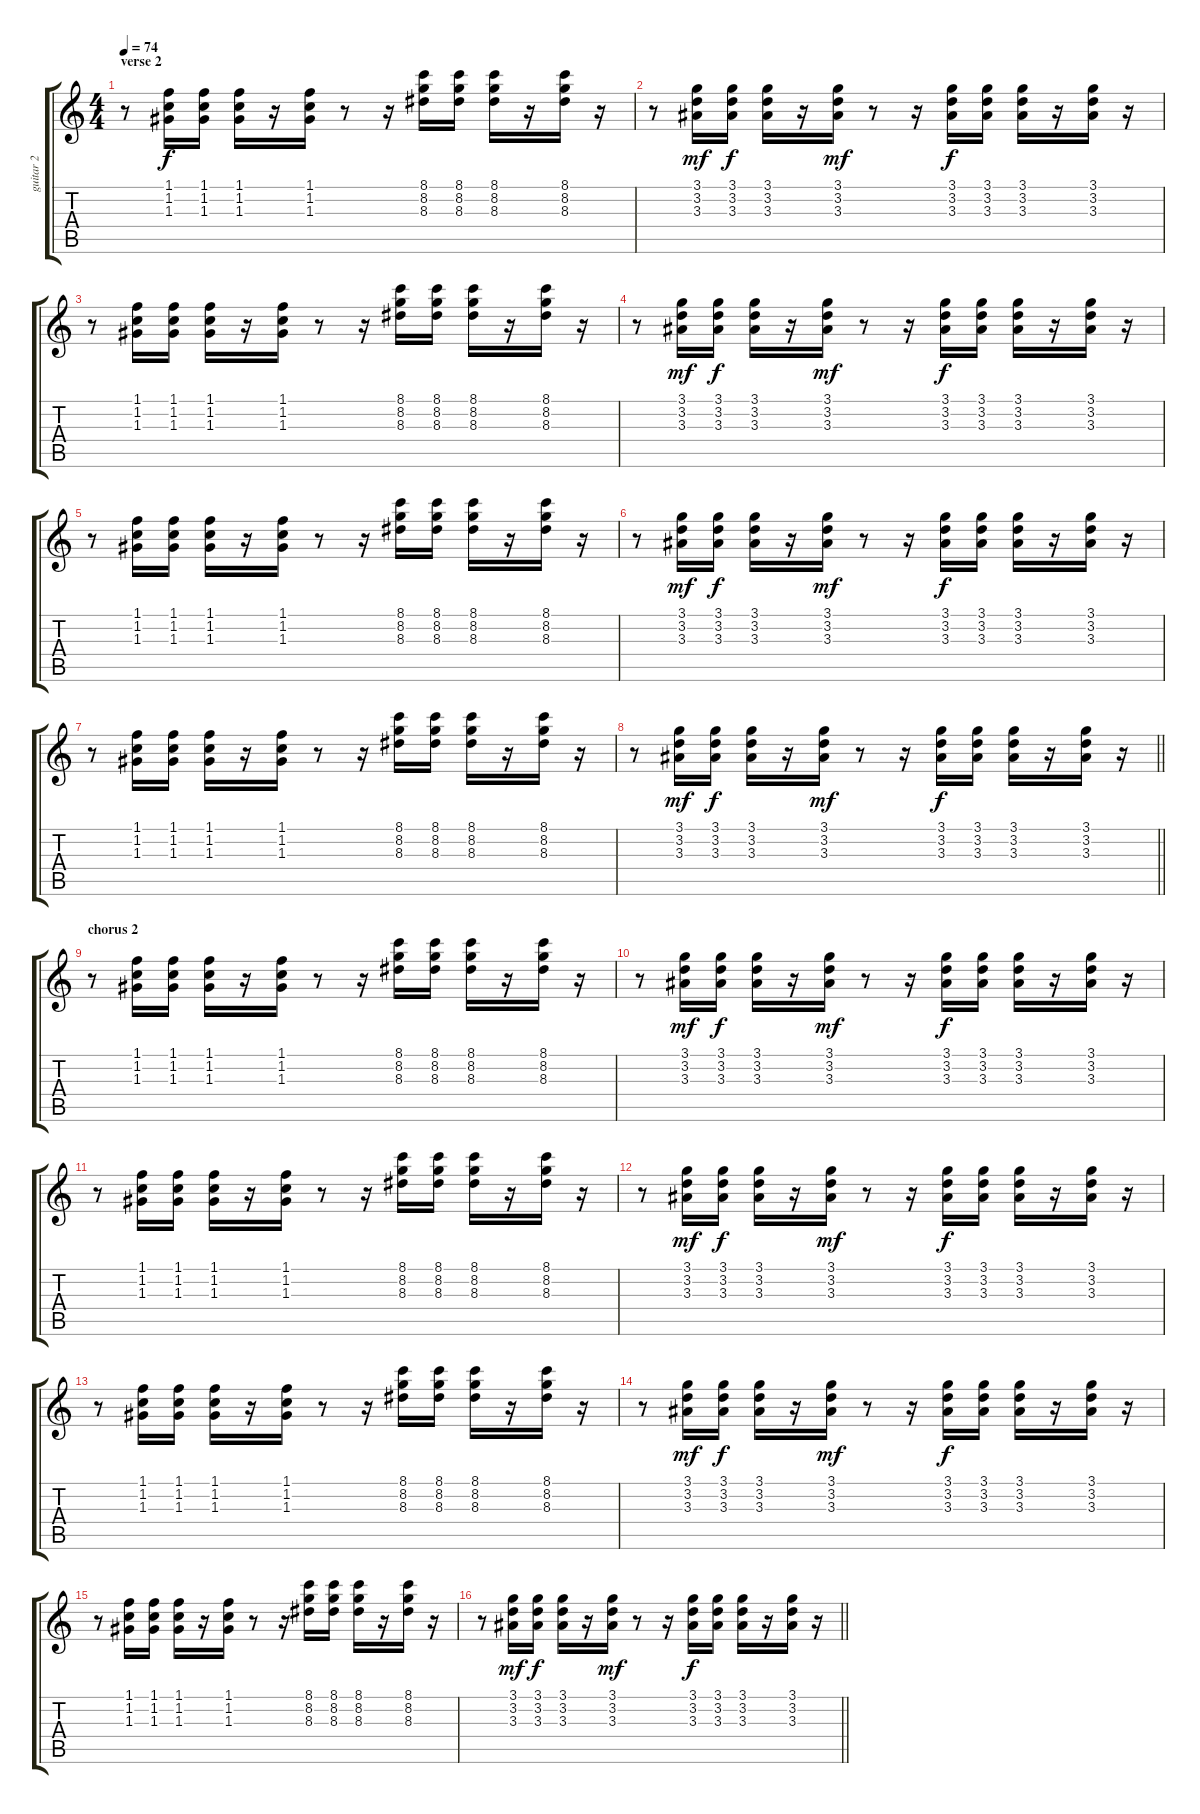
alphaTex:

\track ("guitar 2" "guitar 2") {instrument electricguitarmuted}
\staff {score tabs}
\tuning (E4 B3 G3 D3 A2 E2) {hide}
\ts (4 4)
\section ("" "verse 2")
\tempo 74
\clef g2
\ks c
r.8{dy f volume 13} (1.1 1.2 1.3).16 (1.1 1.2 1.3).16 (1.1 1.2 1.3).16 r.16 (1.1 1.2 1.3).16 r.8 r.16 (8.1 8.2 8.3).16 (8.1 8.2 8.3).16 (8.1 8.2 8.3).16 r.16 (8.1 8.2 8.3).16 r.16 |
r.8 (3.1 3.2 3.3).16{dy mf} (3.1 3.2 3.3).16{dy f} (3.1 3.2 3.3).16 r.16 (3.1 3.2 3.3).16{dy mf} r.8 r.16 (3.1 3.2 3.3).16{dy f} (3.1 3.2 3.3).16 (3.1 3.2 3.3).16 r.16 (3.1 3.2 3.3).16 r.16 |
r.8 (1.1 1.2 1.3).16 (1.1 1.2 1.3).16 (1.1 1.2 1.3).16 r.16 (1.1 1.2 1.3).16 r.8 r.16 (8.1 8.2 8.3).16 (8.1 8.2 8.3).16 (8.1 8.2 8.3).16 r.16 (8.1 8.2 8.3).16 r.16 |
r.8 (3.1 3.2 3.3).16{dy mf} (3.1 3.2 3.3).16{dy f} (3.1 3.2 3.3).16 r.16 (3.1 3.2 3.3).16{dy mf} r.8 r.16 (3.1 3.2 3.3).16{dy f} (3.1 3.2 3.3).16 (3.1 3.2 3.3).16 r.16 (3.1 3.2 3.3).16 r.16 |
r.8 (1.1 1.2 1.3).16 (1.1 1.2 1.3).16 (1.1 1.2 1.3).16 r.16 (1.1 1.2 1.3).16 r.8 r.16 (8.1 8.2 8.3).16 (8.1 8.2 8.3).16 (8.1 8.2 8.3).16 r.16 (8.1 8.2 8.3).16 r.16 |
r.8 (3.1 3.2 3.3).16{dy mf} (3.1 3.2 3.3).16{dy f} (3.1 3.2 3.3).16 r.16 (3.1 3.2 3.3).16{dy mf} r.8 r.16 (3.1 3.2 3.3).16{dy f} (3.1 3.2 3.3).16 (3.1 3.2 3.3).16 r.16 (3.1 3.2 3.3).16 r.16 |
r.8 (1.1 1.2 1.3).16 (1.1 1.2 1.3).16 (1.1 1.2 1.3).16 r.16 (1.1 1.2 1.3).16 r.8 r.16 (8.1 8.2 8.3).16 (8.1 8.2 8.3).16 (8.1 8.2 8.3).16 r.16 (8.1 8.2 8.3).16 r.16 |
\barLineRight lightlight
r.8 (3.1 3.2 3.3).16{dy mf} (3.1 3.2 3.3).16{dy f} (3.1 3.2 3.3).16 r.16 (3.1 3.2 3.3).16{dy mf} r.8 r.16 (3.1 3.2 3.3).16{dy f} (3.1 3.2 3.3).16 (3.1 3.2 3.3).16 r.16 (3.1 3.2 3.3).16 r.16 |
\section ("" "chorus 2")
r.8{volume 8} (1.1 1.2 1.3).16 (1.1 1.2 1.3).16 (1.1 1.2 1.3).16 r.16 (1.1 1.2 1.3).16 r.8 r.16 (8.1 8.2 8.3).16 (8.1 8.2 8.3).16 (8.1 8.2 8.3).16 r.16 (8.1 8.2 8.3).16 r.16 |
r.8 (3.1 3.2 3.3).16{dy mf} (3.1 3.2 3.3).16{dy f} (3.1 3.2 3.3).16 r.16 (3.1 3.2 3.3).16{dy mf} r.8 r.16 (3.1 3.2 3.3).16{dy f} (3.1 3.2 3.3).16 (3.1 3.2 3.3).16 r.16 (3.1 3.2 3.3).16 r.16 |
r.8 (1.1 1.2 1.3).16 (1.1 1.2 1.3).16 (1.1 1.2 1.3).16 r.16 (1.1 1.2 1.3).16 r.8 r.16 (8.1 8.2 8.3).16 (8.1 8.2 8.3).16 (8.1 8.2 8.3).16 r.16 (8.1 8.2 8.3).16 r.16 |
r.8 (3.1 3.2 3.3).16{dy mf} (3.1 3.2 3.3).16{dy f} (3.1 3.2 3.3).16 r.16 (3.1 3.2 3.3).16{dy mf} r.8 r.16 (3.1 3.2 3.3).16{dy f} (3.1 3.2 3.3).16 (3.1 3.2 3.3).16 r.16 (3.1 3.2 3.3).16 r.16 |
r.8 (1.1 1.2 1.3).16 (1.1 1.2 1.3).16 (1.1 1.2 1.3).16 r.16 (1.1 1.2 1.3).16 r.8 r.16 (8.1 8.2 8.3).16 (8.1 8.2 8.3).16 (8.1 8.2 8.3).16 r.16 (8.1 8.2 8.3).16 r.16 |
r.8 (3.1 3.2 3.3).16{dy mf} (3.1 3.2 3.3).16{dy f} (3.1 3.2 3.3).16 r.16 (3.1 3.2 3.3).16{dy mf} r.8 r.16 (3.1 3.2 3.3).16{dy f} (3.1 3.2 3.3).16 (3.1 3.2 3.3).16 r.16 (3.1 3.2 3.3).16 r.16 |
r.8 (1.1 1.2 1.3).16 (1.1 1.2 1.3).16 (1.1 1.2 1.3).16 r.16 (1.1 1.2 1.3).16 r.8 r.16 (8.1 8.2 8.3).16 (8.1 8.2 8.3).16 (8.1 8.2 8.3).16 r.16 (8.1 8.2 8.3).16 r.16 |
\barLineRight lightlight
r.8 (3.1 3.2 3.3).16{dy mf} (3.1 3.2 3.3).16{dy f} (3.1 3.2 3.3).16 r.16 (3.1 3.2 3.3).16{dy mf} r.8 r.16 (3.1 3.2 3.3).16{dy f} (3.1 3.2 3.3).16 (3.1 3.2 3.3).16 r.16 (3.1 3.2 3.3).16 r.16
